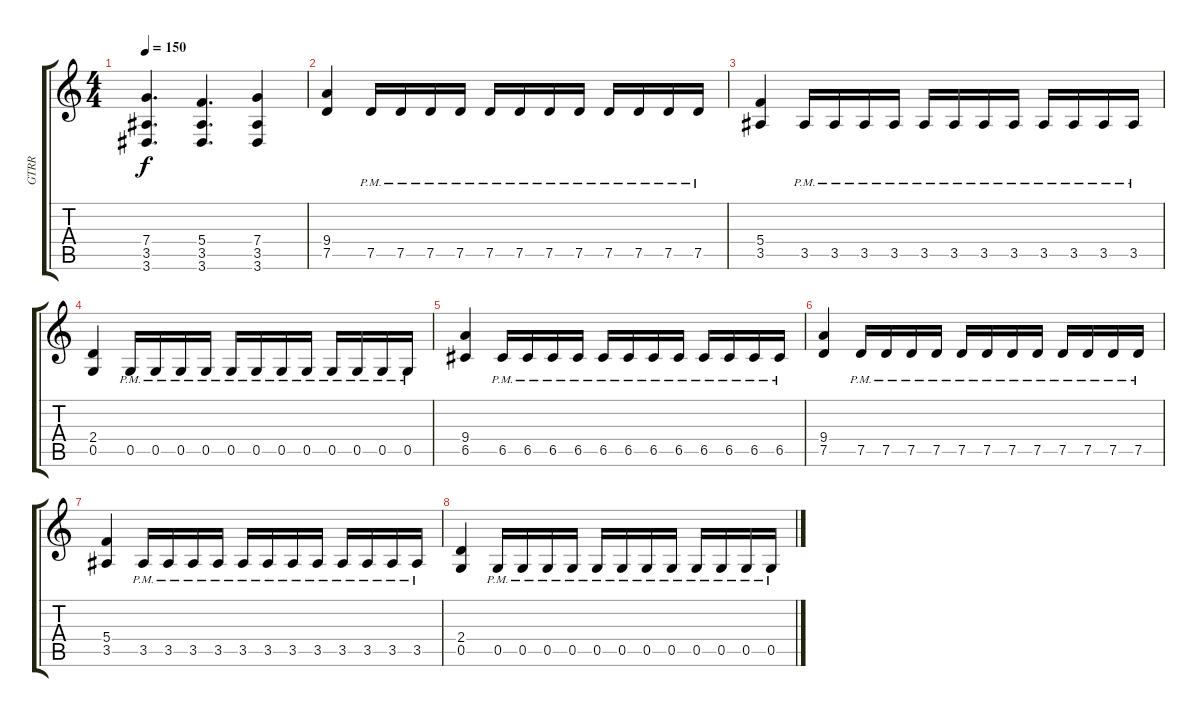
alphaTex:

\track ("GTRR" "GTRR") {instrument distortionguitar}
\staff {score tabs}
\tuning (D4 A3 F3 C3 G2 C2) {hide}
\ts (4 4)
\tempo 150
\clef g2
\ks c
(7.4 3.5 3.6).4{d dy f} (5.4 3.5 3.6).4{d} (7.4 3.5 3.6).4 |
(9.4 7.5).4 7.5{pm}.16 7.5{pm}.16 7.5{pm}.16 7.5{pm}.16 7.5{pm}.16 7.5{pm}.16 7.5{pm}.16 7.5{pm}.16 7.5{pm}.16 7.5{pm}.16 7.5{pm}.16 7.5{pm}.16 |
(5.4 3.5).4 3.5{pm}.16 3.5{pm}.16 3.5{pm}.16 3.5{pm}.16 3.5{pm}.16 3.5{pm}.16 3.5{pm}.16 3.5{pm}.16 3.5{pm}.16 3.5{pm}.16 3.5{pm}.16 3.5{pm}.16 |
(2.4 0.5).4 0.5{pm}.16 0.5{pm}.16 0.5{pm}.16 0.5{pm}.16 0.5{pm}.16 0.5{pm}.16 0.5{pm}.16 0.5{pm}.16 0.5{pm}.16 0.5{pm}.16 0.5{pm}.16 0.5{pm}.16 |
(9.4 6.5).4 6.5{pm}.16 6.5{pm}.16 6.5{pm}.16 6.5{pm}.16 6.5{pm}.16 6.5{pm}.16 6.5{pm}.16 6.5{pm}.16 6.5{pm}.16 6.5{pm}.16 6.5{pm}.16 6.5{pm}.16 |
(9.4 7.5).4 7.5{pm}.16 7.5{pm}.16 7.5{pm}.16 7.5{pm}.16 7.5{pm}.16 7.5{pm}.16 7.5{pm}.16 7.5{pm}.16 7.5{pm}.16 7.5{pm}.16 7.5{pm}.16 7.5{pm}.16 |
(5.4 3.5).4 3.5{pm}.16 3.5{pm}.16 3.5{pm}.16 3.5{pm}.16 3.5{pm}.16 3.5{pm}.16 3.5{pm}.16 3.5{pm}.16 3.5{pm}.16 3.5{pm}.16 3.5{pm}.16 3.5{pm}.16 |
(2.4 0.5).4 0.5{pm}.16 0.5{pm}.16 0.5{pm}.16 0.5{pm}.16 0.5{pm}.16 0.5{pm}.16 0.5{pm}.16 0.5{pm}.16 0.5{pm}.16 0.5{pm}.16 0.5{pm}.16 0.5{pm}.16
